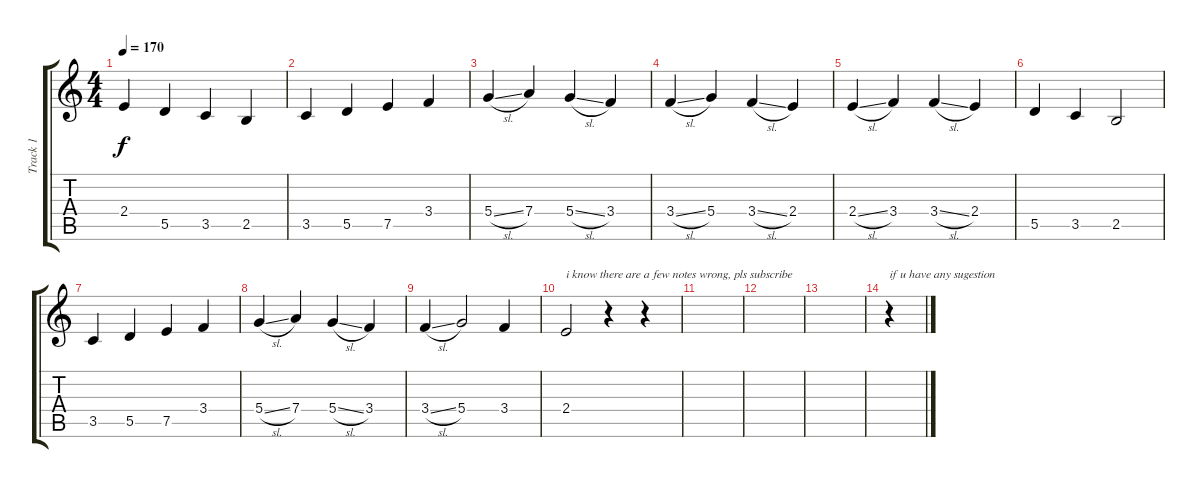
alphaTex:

\track ("Track 1" "Track 1") {instrument acousticguitarsteel}
\staff {score tabs}
\tuning (E4 B3 G3 D3 A2 E2) {hide}
\ts (4 4)
\tempo 170
\clef g2
\ks c
2.4.4{dy f} 5.5.4 3.5.4 2.5.4 |
3.5.4 5.5.4 7.5.4 3.4.4 |
5.4{sl}.4 7.4.4 5.4{sl}.4 3.4.4 |
3.4{sl}.4 5.4.4 3.4{sl}.4 2.4.4 |
2.4{sl}.4 3.4.4 3.4{sl}.4 2.4.4 |
5.5.4 3.5.4 2.5.2 |
3.5.4 5.5.4 7.5.4 3.4.4 |
5.4{sl}.4 7.4.4 5.4{sl}.4 3.4.4 |
3.4{sl}.4 5.4.2 3.4.4 |
2.4.2{txt "i know there are a few notes wrong, pls subscribe"} r.4 r.4 |
|
|
|
r.4{txt "if u have any sugestion"}
